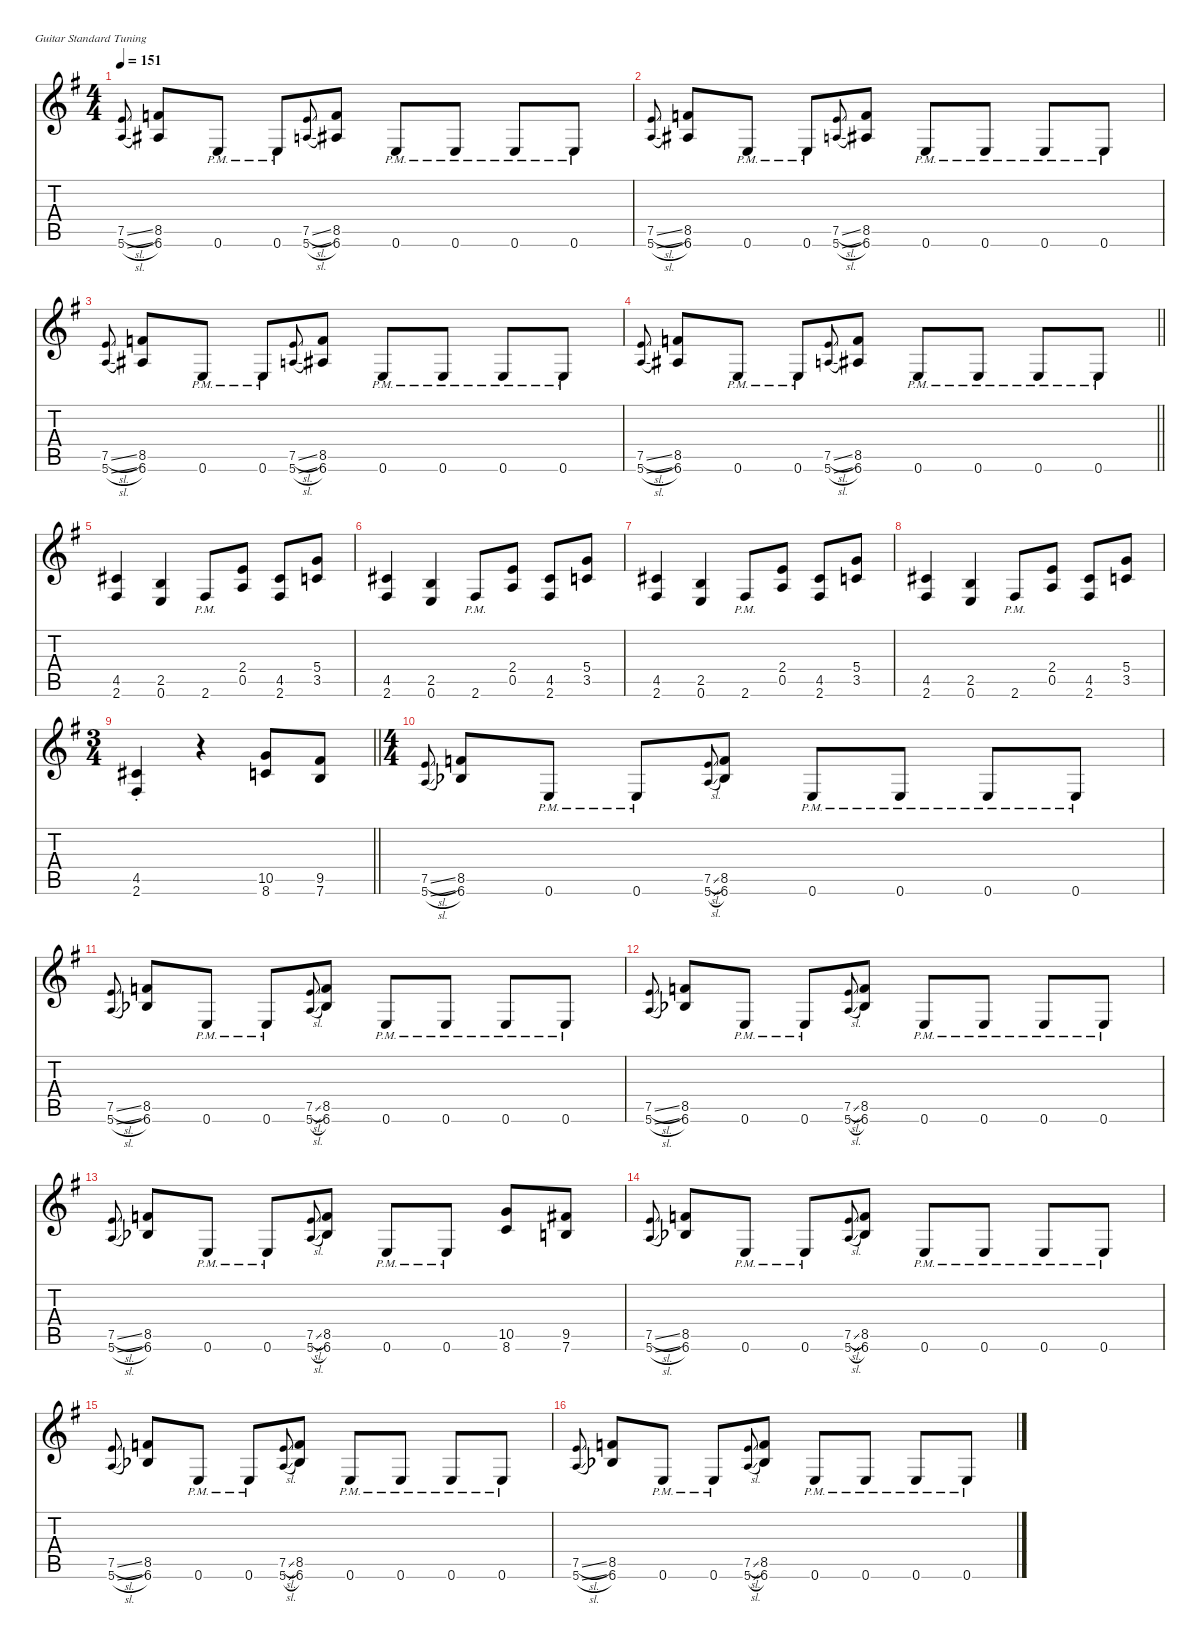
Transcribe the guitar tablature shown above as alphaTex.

\defaultSystemsLayout 4
\hideDynamics
\bracketExtendMode nobrackets
\singleTrackTrackNamePolicy hidden
\multiTrackTrackNamePolicy hidden
\otherSystemsTrackNameOrientation horizontal
\track ("Guitar 1" "dist.guit.") {defaultSystemsLayout 4 mute instrument distortionguitar}
\staff {score tabs}
\tuning (E4 B3 G3 D3 A2 E2)
\ts (4 4)
\tempo 151
\clef g2
\ks eminor
(7.5{sl acc forcenatural} 5.6{sl acc forcenatural}).8{gr onbeat dy f beam Up} (8.5{acc forcenatural} 6.6{acc #}).8{beam Up} 0.6{pm acc forcenatural}.8{beam Up} 0.6{pm acc forcenatural}.8{beam Up} (7.5{sl acc forcenatural} 5.6{sl acc forcenatural}).8{gr onbeat beam Up} (8.5{acc forcenatural} 6.6{acc #}).8{beam Up} 0.6{pm acc forcenatural}.8{beam Up} 0.6{pm acc forcenatural}.8{beam Up} 0.6{pm acc forcenatural}.8{beam Up} 0.6{pm acc forcenatural}.8{beam Up} |
(7.5{sl acc forcenatural} 5.6{sl acc forcenatural}).8{gr onbeat beam Up} (8.5{acc forcenatural} 6.6{acc #}).8{beam Up} 0.6{pm acc forcenatural}.8{beam Up} 0.6{pm acc forcenatural}.8{beam Up} (7.5{sl acc forcenatural} 5.6{sl acc forcenatural}).8{gr onbeat beam Up} (8.5{acc forcenatural} 6.6{acc #}).8{beam Up} 0.6{pm acc forcenatural}.8{beam Up} 0.6{pm acc forcenatural}.8{beam Up} 0.6{pm acc forcenatural}.8{beam Up} 0.6{pm acc forcenatural}.8{beam Up} |
(7.5{sl acc forcenatural} 5.6{sl acc forcenatural}).8{gr onbeat beam Up} (8.5{acc forcenatural} 6.6{acc #}).8{beam Up} 0.6{pm acc forcenatural}.8{beam Up} 0.6{pm acc forcenatural}.8{beam Up} (7.5{sl acc forcenatural} 5.6{sl acc forcenatural}).8{gr onbeat beam Up} (8.5{acc forcenatural} 6.6{acc #}).8{beam Up} 0.6{pm acc forcenatural}.8{beam Up} 0.6{pm acc forcenatural}.8{beam Up} 0.6{pm acc forcenatural}.8{beam Up} 0.6{pm acc forcenatural}.8{beam Up} |
\barLineRight lightlight
(7.5{sl acc forcenatural} 5.6{sl acc forcenatural}).8{gr onbeat beam Up} (8.5{acc forcenatural} 6.6{acc #}).8{beam Up} 0.6{pm acc forcenatural}.8{beam Up} 0.6{pm acc forcenatural}.8{beam Up} (7.5{sl acc forcenatural} 5.6{sl acc forcenatural}).8{gr onbeat beam Up} (8.5{acc forcenatural} 6.6{acc #}).8{beam Up} 0.6{pm acc forcenatural}.8{beam Up} 0.6{pm acc forcenatural}.8{beam Up} 0.6{pm acc forcenatural}.8{beam Up} 0.6{pm acc forcenatural}.8{beam Up} |
(4.5{acc #} 2.6{acc #}).4{beam Up} (2.5{acc forcenatural} 0.6{acc forcenatural}).4{beam Up} 2.6{pm acc #}.8{beam Up} (2.4{acc forcenatural} 0.5{acc forcenatural}).8{beam Up} (4.5{acc #} 2.6{acc #}).8{beam Up} (5.4{acc forcenatural} 3.5{acc forcenatural}).8{beam Up} |
(4.5{acc #} 2.6{acc #}).4{beam Up} (2.5{acc forcenatural} 0.6{acc forcenatural}).4{beam Up} 2.6{pm acc #}.8{beam Up} (2.4{acc forcenatural} 0.5{acc forcenatural}).8{beam Up} (4.5{acc #} 2.6{acc #}).8{beam Up} (5.4{acc forcenatural} 3.5{acc forcenatural}).8{beam Up} |
(4.5{acc #} 2.6{acc #}).4{beam Up} (2.5{acc forcenatural} 0.6{acc forcenatural}).4{beam Up} 2.6{pm acc #}.8{beam Up} (2.4{acc forcenatural} 0.5{acc forcenatural}).8{beam Up} (4.5{acc #} 2.6{acc #}).8{beam Up} (5.4{acc forcenatural} 3.5{acc forcenatural}).8{beam Up} |
(4.5{acc #} 2.6{acc #}).4{beam Up} (2.5{acc forcenatural} 0.6{acc forcenatural}).4{beam Up} 2.6{pm acc #}.8{beam Up} (2.4{acc forcenatural} 0.5{acc forcenatural}).8{beam Up} (4.5{acc #} 2.6{acc #}).8{beam Up} (5.4{acc forcenatural} 3.5{acc forcenatural}).8{beam Up} |
\ts (3 4)
\beaming (8 2 2 2)
\barLineRight lightlight
(4.5{st acc #} 2.6{st acc #}).4{beam Up} r.4{beam Up} (10.5{acc forcenatural} 8.6{acc forcenatural}).8{beam Up} (9.5{acc #} 7.6{acc forcenatural}).8{beam Up} |
\ts (4 4)
\beaming (8 2 2 2 2)
(7.5{sl acc forcenatural} 5.6{sl acc forcenatural}).8{gr onbeat beam Up} (8.5{acc forcenatural} 6.6{acc b}).8{beam Up} 0.6{pm acc forcenatural}.8{beam Up} 0.6{pm acc forcenatural}.8{beam Up} (7.5{sl acc forcenatural} 5.6{sl acc forcenatural}).8{gr onbeat beam Up} (8.5{acc forcenatural} 6.6{acc b}).8{beam Up} 0.6{pm acc forcenatural}.8{beam Up} 0.6{pm acc forcenatural}.8{beam Up} 0.6{pm acc forcenatural}.8{beam Up} 0.6{pm acc forcenatural}.8{beam Up} |
(7.5{sl acc forcenatural} 5.6{sl acc forcenatural}).8{gr onbeat beam Up} (8.5{acc forcenatural} 6.6{acc b}).8{beam Up} 0.6{pm acc forcenatural}.8{beam Up} 0.6{pm acc forcenatural}.8{beam Up} (7.5{sl acc forcenatural} 5.6{sl acc forcenatural}).8{gr onbeat beam Up} (8.5{acc forcenatural} 6.6{acc b}).8{beam Up} 0.6{pm acc forcenatural}.8{beam Up} 0.6{pm acc forcenatural}.8{beam Up} 0.6{pm acc forcenatural}.8{beam Up} 0.6{pm acc forcenatural}.8{beam Up} |
(7.5{sl acc forcenatural} 5.6{sl acc forcenatural}).8{gr onbeat beam Up} (8.5{acc forcenatural} 6.6{acc b}).8{beam Up} 0.6{pm acc forcenatural}.8{beam Up} 0.6{pm acc forcenatural}.8{beam Up} (7.5{sl acc forcenatural} 5.6{sl acc forcenatural}).8{gr onbeat beam Up} (8.5{acc forcenatural} 6.6{acc b}).8{beam Up} 0.6{pm acc forcenatural}.8{beam Up} 0.6{pm acc forcenatural}.8{beam Up} 0.6{pm acc forcenatural}.8{beam Up} 0.6{pm acc forcenatural}.8{beam Up} |
(7.5{sl acc forcenatural} 5.6{sl acc forcenatural}).8{gr onbeat beam Up} (8.5{acc forcenatural} 6.6{acc b}).8{beam Up} 0.6{pm acc forcenatural}.8{beam Up} 0.6{pm acc forcenatural}.8{beam Up} (7.5{sl acc forcenatural} 5.6{sl acc forcenatural}).8{gr onbeat beam Up} (8.5{acc forcenatural} 6.6{acc b}).8{beam Up} 0.6{pm acc forcenatural}.8{beam Up} 0.6{pm acc forcenatural}.8{beam Up} (10.5{acc forcenatural} 8.6{acc forcenatural}).8{beam Up} (9.5{acc #} 7.6{acc forcenatural}).8{beam Up} |
(7.5{sl acc forcenatural} 5.6{sl acc forcenatural}).8{gr onbeat beam Up} (8.5{acc forcenatural} 6.6{acc b}).8{beam Up} 0.6{pm acc forcenatural}.8{beam Up} 0.6{pm acc forcenatural}.8{beam Up} (7.5{sl acc forcenatural} 5.6{sl acc forcenatural}).8{gr onbeat beam Up} (8.5{acc forcenatural} 6.6{acc b}).8{beam Up} 0.6{pm acc forcenatural}.8{beam Up} 0.6{pm acc forcenatural}.8{beam Up} 0.6{pm acc forcenatural}.8{beam Up} 0.6{pm acc forcenatural}.8{beam Up} |
(7.5{sl acc forcenatural} 5.6{sl acc forcenatural}).8{gr onbeat beam Up} (8.5{acc forcenatural} 6.6{acc b}).8{beam Up} 0.6{pm acc forcenatural}.8{beam Up} 0.6{pm acc forcenatural}.8{beam Up} (7.5{sl acc forcenatural} 5.6{sl acc forcenatural}).8{gr onbeat beam Up} (8.5{acc forcenatural} 6.6{acc b}).8{beam Up} 0.6{pm acc forcenatural}.8{beam Up} 0.6{pm acc forcenatural}.8{beam Up} 0.6{pm acc forcenatural}.8{beam Up} 0.6{pm acc forcenatural}.8{beam Up} |
(7.5{sl acc forcenatural} 5.6{sl acc forcenatural}).8{gr onbeat beam Up} (8.5{acc forcenatural} 6.6{acc b}).8{beam Up} 0.6{pm acc forcenatural}.8{beam Up} 0.6{pm acc forcenatural}.8{beam Up} (7.5{sl acc forcenatural} 5.6{sl acc forcenatural}).8{gr onbeat beam Up} (8.5{acc forcenatural} 6.6{acc b}).8{beam Up} 0.6{pm acc forcenatural}.8{beam Up} 0.6{pm acc forcenatural}.8{beam Up} 0.6{pm acc forcenatural}.8{beam Up} 0.6{pm acc forcenatural}.8{beam Up}
